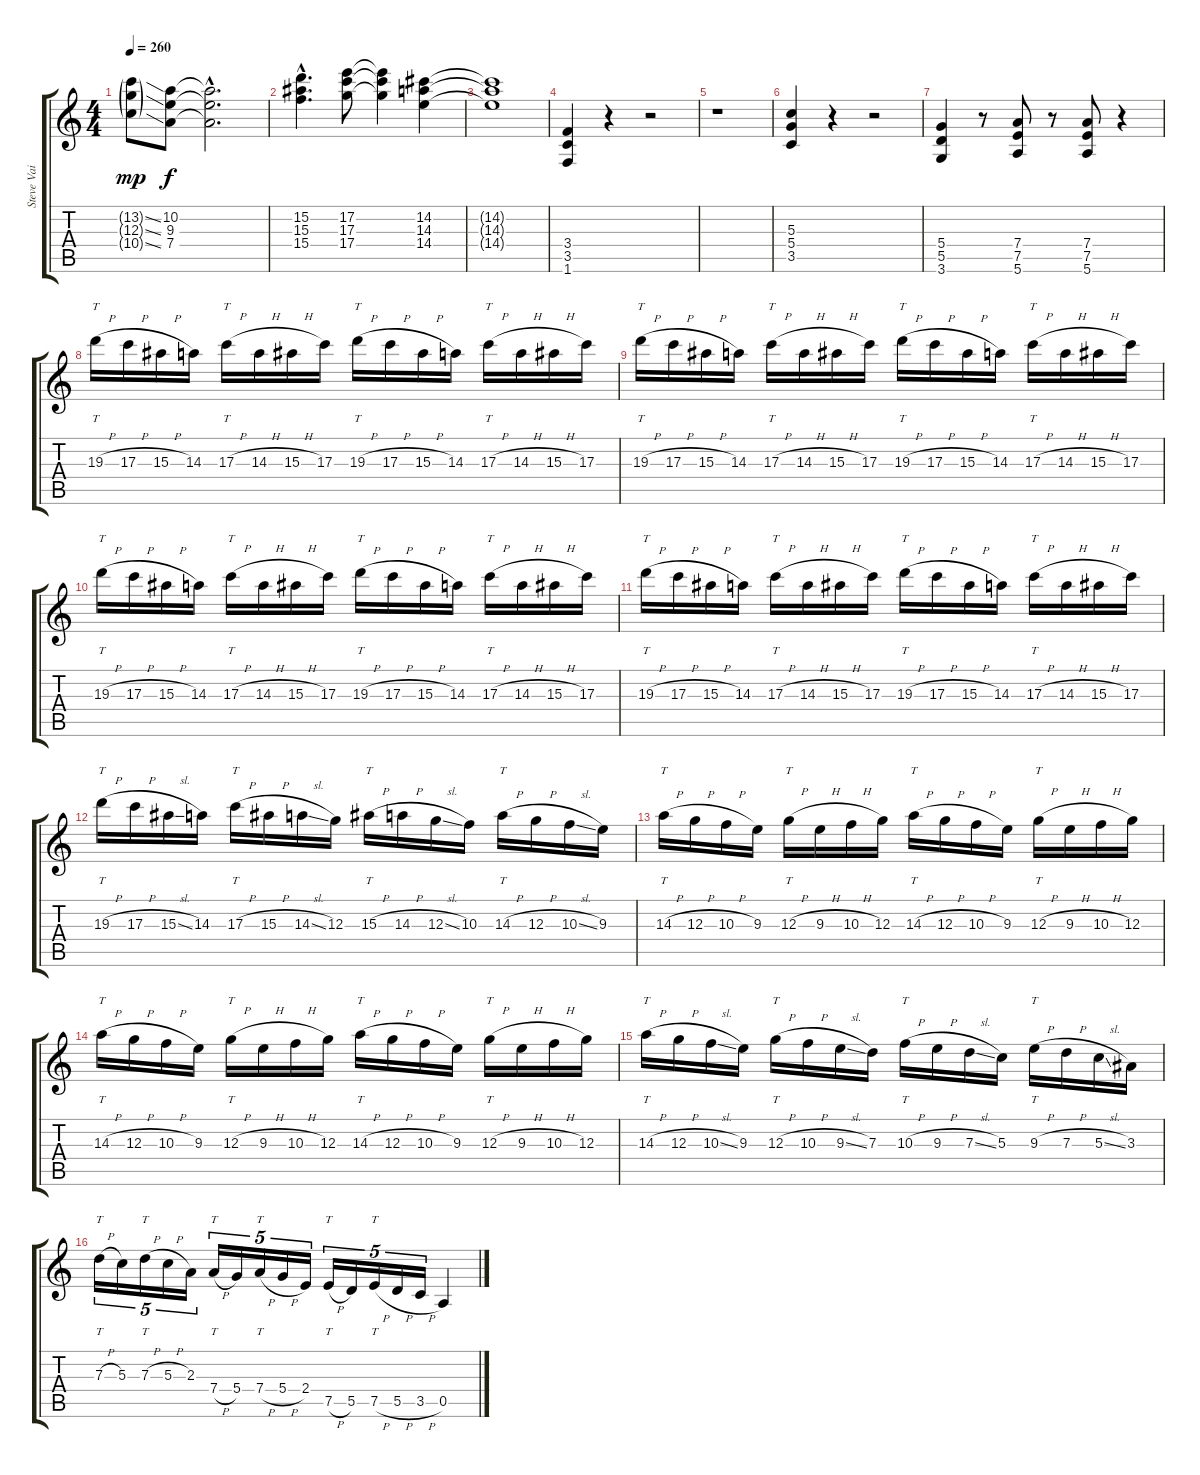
\track ("Steve Vai" "Steve Vai") {instrument distortionguitar}
\staff {score tabs}
\tuning (E4 B3 G3 D3 A2 E2) {hide}
\ts (4 4)
\tempo 260
\clef g2
\ks c
(13.2{ss g} 12.3{ss g} 10.4{ss g}).8{dy mp} (10.2 9.3 7.4).8{dy f} (10.2{hac t} 9.3{hac t} 7.4{hac t}).2{d} |
(15.2{hac} 15.3{hac} 15.4{hac}).4{d} (17.2 17.3 17.4).8 (17.2{t} 17.3{t} 17.4{t}).4 (14.2 14.3 14.4).4 |
(14.2{t} 14.3{t} 14.4{t}).1 |
(3.4 3.5 1.6).4 r.4 r.2 |
r.1 |
(5.3 5.4 3.5).4 r.4 r.2 |
(5.4 5.5 3.6).4 r.8 (7.4 7.5 5.6).8 r.8 (7.4 7.5 5.6).8 r.4 |
19.3{h}.16{tt} 17.3{h}.16 15.3{h}.16 14.3.16 17.3{h}.16{tt} 14.3{h}.16 15.3{h}.16 17.3.16 19.3{h}.16{tt} 17.3{h}.16 15.3{h}.16 14.3.16 17.3{h}.16{tt} 14.3{h}.16 15.3{h}.16 17.3.16 |
19.3{h}.16{tt} 17.3{h}.16 15.3{h}.16 14.3.16 17.3{h}.16{tt} 14.3{h}.16 15.3{h}.16 17.3.16 19.3{h}.16{tt} 17.3{h}.16 15.3{h}.16 14.3.16 17.3{h}.16{tt} 14.3{h}.16 15.3{h}.16 17.3.16 |
19.3{h}.16{tt} 17.3{h}.16 15.3{h}.16 14.3.16 17.3{h}.16{tt} 14.3{h}.16 15.3{h}.16 17.3.16 19.3{h}.16{tt} 17.3{h}.16 15.3{h}.16 14.3.16 17.3{h}.16{tt} 14.3{h}.16 15.3{h}.16 17.3.16 |
19.3{h}.16{tt} 17.3{h}.16 15.3{h}.16 14.3.16 17.3{h}.16{tt} 14.3{h}.16 15.3{h}.16 17.3.16 19.3{h}.16{tt} 17.3{h}.16 15.3{h}.16 14.3.16 17.3{h}.16{tt} 14.3{h}.16 15.3{h}.16 17.3.16 |
19.3{h}.16{tt} 17.3{h}.16 15.3{sl}.16 14.3.16 17.3{h}.16{tt} 15.3{h}.16 14.3{sl}.16 12.3.16 15.3{h}.16{tt} 14.3{h}.16 12.3{sl}.16 10.3.16 14.3{h}.16{tt} 12.3{h}.16 10.3{sl}.16 9.3.16 |
14.3{h}.16{tt} 12.3{h}.16 10.3{h}.16 9.3.16 12.3{h}.16{tt} 9.3{h}.16 10.3{h}.16 12.3.16 14.3{h}.16{tt} 12.3{h}.16 10.3{h}.16 9.3.16 12.3{h}.16{tt} 9.3{h}.16 10.3{h}.16 12.3.16 |
14.3{h}.16{tt} 12.3{h}.16 10.3{h}.16 9.3.16 12.3{h}.16{tt} 9.3{h}.16 10.3{h}.16 12.3.16 14.3{h}.16{tt} 12.3{h}.16 10.3{h}.16 9.3.16 12.3{h}.16{tt} 9.3{h}.16 10.3{h}.16 12.3.16 |
14.3{h}.16{tt} 12.3{h}.16 10.3{sl}.16 9.3.16 12.3{h}.16{tt} 10.3{h}.16 9.3{sl}.16 7.3.16 10.3{h}.16{tt} 9.3{h}.16 7.3{sl}.16 5.3.16 9.3{h}.16{tt} 7.3{h}.16 5.3{sl}.16 3.3.16 |
7.3{h}.16{tt tu (5 4)} 5.3.16{tu (5 4)} 7.3{h}.16{tt tu (5 4)} 5.3{h}.16{tu (5 4)} 2.3.16{tu (5 4)} 7.4{h}.16{tt tu (5 4)} 5.4.16{tu (5 4)} 7.4{h}.16{tt tu (5 4)} 5.4{h}.16{tu (5 4)} 2.4.16{tu (5 4)} 7.5{h}.16{tt tu (5 4)} 5.5.16{tu (5 4)} 7.5{h}.16{tt tu (5 4)} 5.5{h}.16{tu (5 4)} 3.5{h}.16{tu (5 4)} 0.5.4
